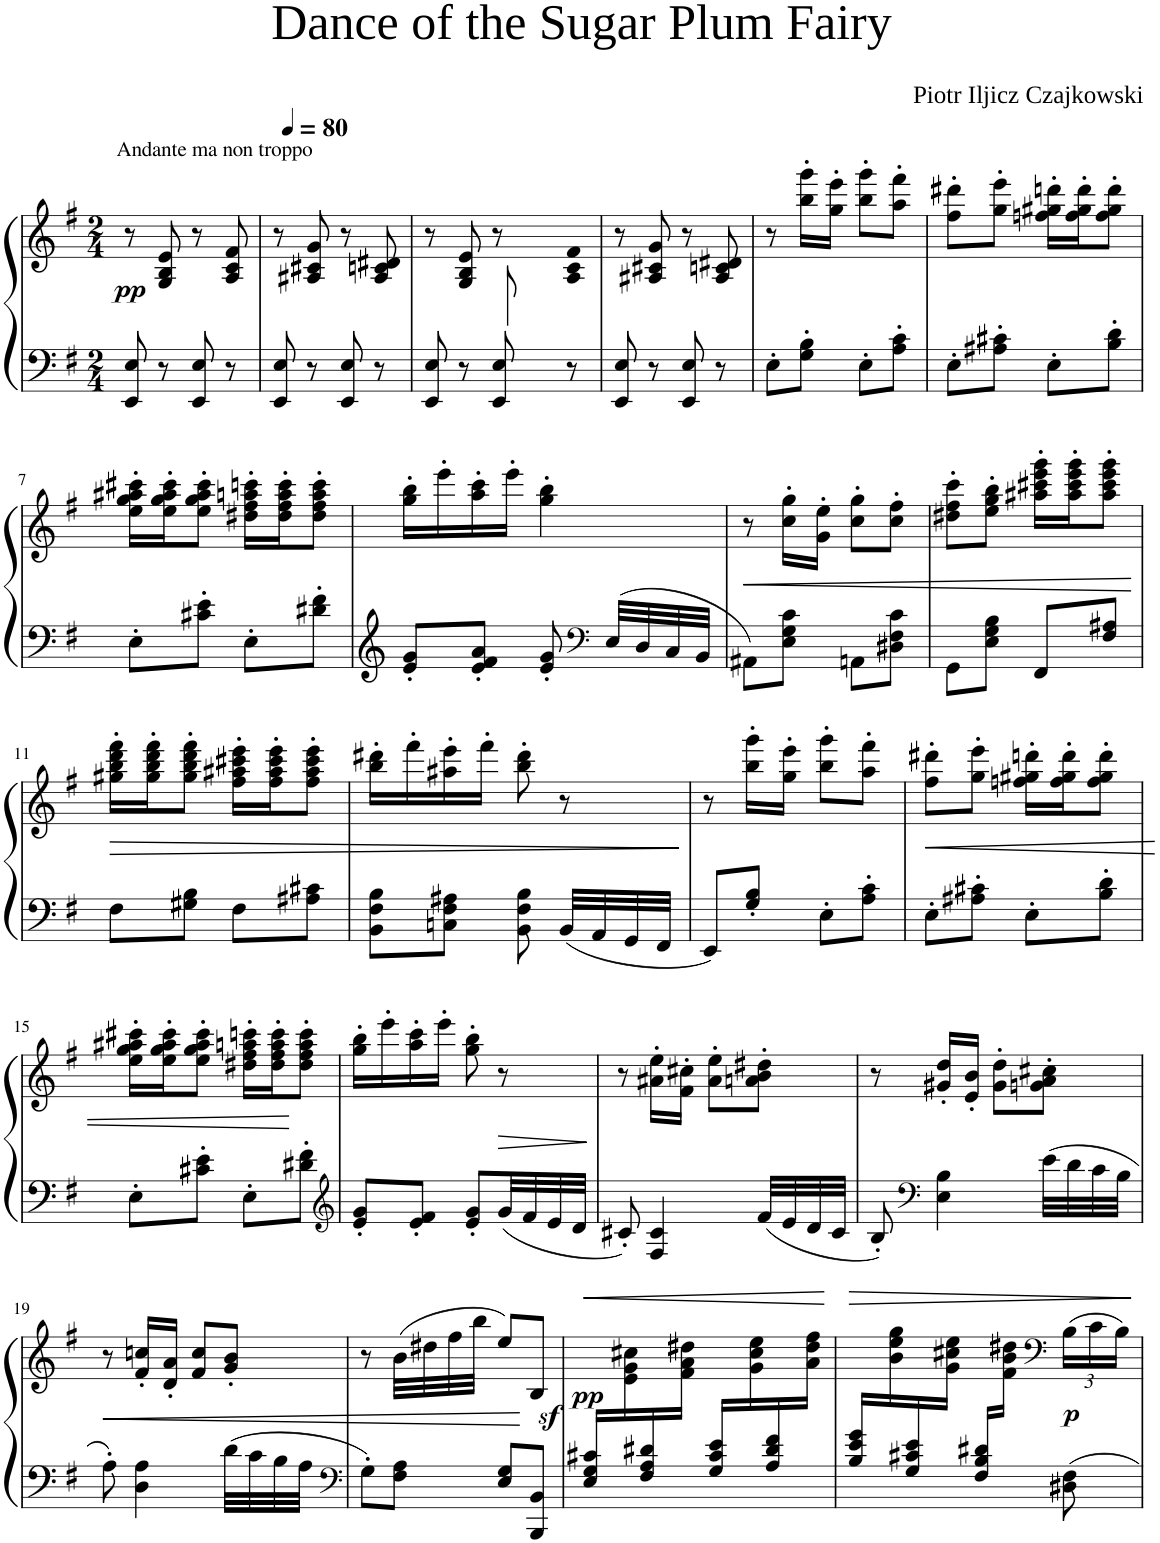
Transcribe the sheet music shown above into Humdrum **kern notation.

**kern	**kern	**dynam
*part1	*part1	*part1
*staff2	*staff1	*staff1/2
*I"Piano	*	*
*I'Pno	*	*
*clefF4	*clefG2	*
*k[f#]	*k[f#]	*
*M2/4	*M2/4	*
*MM80	*MM80	*
=1	=1	=1
!	!LO:TX:a:t=Andante ma non troppo	!
!	!	!LO:DY:b
8EE/ 8E/	8r	pp
8r	8G/ 8B/ 8e/	.
8EE/ 8E/	8r	.
8r	8A/ 8c/ 8f#/	.
=2	=2	=2
8EE/ 8E/	8r	.
8r	8A#X/ 8c#X/ 8g/	.
8EE/ 8E/	8r	.
8r	8A#/ 8cn/ 8d#X/	.
=3	=3	=3
8EE/ 8E/	8r	.
8r	8G/ 8B/ 8e/	.
8EE/ 8E/	8r	.
8r	8A/ 8c/ 8f#/	.
=4	=4	=4
8EE/ 8E/	8r	.
8r	8A#X/ 8c#X/ 8g/	.
8EE/ 8E/	8r	.
8r	8A#/ 8cn/ 8d#X/	.
=5	=5	=5
8E'\L	8r	.
8G\' 8B\'J	16bb\' 16ggg\'LL	.
.	16gg\' 16eee\'JJ	.
8E'\L	8bb\' 8ggg\'L	.
8A\' 8c\'J	8aa\' 8fff#\'J	.
=6	=6	=6
8E'\L	8ff#\' 8ddd#X\'L	.
8A#X\' 8c#X\'J	8gg\' 8eee\'J	.
8E'\L	16ffn\' 16gg#X\' 16dddn\'LL	.
.	16ff\' 16gg#\' 16ddd\'J	.
8B\' 8d\'J	8ff\' 8gg#\' 8ddd\'J	.
!!LO:LB:g=z
=7	=7	=7
8E'\L	16ee\' 16gg\' 16aa#X\' 16ccc#X\'LL	.
.	16ee\' 16gg\' 16aa#\' 16ccc#\'J	.
8c#X\' 8e\'J	8ee\' 8gg\' 8aa#\' 8ccc#\'J	.
8E'\L	16dd#X\' 16ff#\' 16aan\' 16cccn\'LL	.
.	16dd#\' 16ff#\' 16aa\' 16ccc\'J	.
8d#X\' 8f#\'J	8dd#\' 8ff#\' 8aa\' 8ccc\'J	.
=8	=8	=8
8e/' 8g/'L	16gg\' 16bb\'LL	.
.	16eee'\	.
8e/' 8f#/' 8a/'J	16aa\' 16ccc\'	.
.	16eee'\JJ	.
8e/' 8g/'	4gg\' 4bb\'	.
*clefF4	*	*
32E/LLL	.	.
32D/	.	.
32C/	.	.
32BB/JJJ	.	.
=9	=9	=9
!	!	!LO:HP:b
8AA#X\L	8r	<
8E\ 8G\ 8c\J	16cc\' 16gg\'LL	.
.	16g\' 16ee\'JJ	.
8AAn\L	8cc\' 8gg\'L	.
8D#X\ 8F#\ 8c\J	8cc\' 8ff#\'J	.
=10	=10	=10
8GG\L	8dd#X\' 8ff#\' 8ccc\'L	.
8E\ 8G\ 8B\J	8ee\' 8gg\' 8bb\'J	.
8FF#/L	16aa#X\' 16ccc#X\' 16eee\' 16ggg\'LL	.
.	16aa#\' 16ccc#\' 16eee\' 16ggg\'J	.
8F#/ 8A#X/J	8aa#\' 8ccc#\' 8eee\' 8ggg\'J	.
.	.	[
!!LO:LB:g=z
=11	=11	=11
!	!	!LO:HP:b
8F#\L	16gg#X\' 16bb\' 16ddd\' 16fff#\'LL	>
.	16gg#\' 16bb\' 16ddd\' 16fff#\'J	.
8G#X\ 8B\J	8gg#\' 8bb\' 8ddd\' 8fff#\'J	.
8F#\L	16ff#\' 16aa#X\' 16ccc#X\' 16eee\'LL	.
.	16ff#\' 16aa#\' 16ccc#\' 16eee\'J	.
8A#X\ 8c#X\J	8ff#\' 8aa#\' 8ccc#\' 8eee\'J	.
=12	=12	=12
8BB\ 8F#\ 8B\L	16bb\' 16ddd#X\'LL	.
.	16fff#'\	.
8Cn\ 8F#\ 8A#X\J	16aa#X\' 16eee\'	.
.	16fff#'\JJ	.
8BB\ 8F#\ 8B\	8bb\' 8ddd#\'	.
32BB/LLL	8r	.
32AA/	.	.
32GG/	.	.
32FF#/JJJ	.	.
.	.	]
=13	=13	=13
8EE/L	8r	.
8G/' 8B/'J	16bb\' 16ggg\'LL	.
.	16gg\' 16eee\'JJ	.
8E'\L	8bb\' 8ggg\'L	.
8A\' 8c\'J	8aa\' 8fff#\'J	.
=14	=14	=14
!	!	!LO:HP:b
8E'\L	8ff#\' 8ddd#X\'L	<
8A#X\' 8c#X\'J	8gg\' 8eee\'J	.
8E'\L	16ffn\' 16gg#X\' 16dddn\'LL	.
.	16ff\' 16gg#\' 16ddd\'J	.
8B\' 8d\'J	8ff\' 8gg#\' 8ddd\'J	.
!!LO:LB:g=z
=15	=15	=15
8E'\L	16ee\' 16gg\' 16aa#X\' 16ccc#X\'LL	.
.	16ee\' 16gg\' 16aa#\' 16ccc#\'J	.
8c#X\' 8e\'J	8ee\' 8gg\' 8aa#\' 8ccc#\'J	.
8E'\L	16dd#X\' 16ff#\' 16aan\' 16cccn\'LL	.
.	16dd#\' 16ff#\' 16aa\' 16ccc\'J	.
8d#X\' 8f#\'J	8dd#\' 8ff#\' 8aa\' 8ccc\'J	[
=16	=16	=16
*clefG2	*	*
8e/' 8g/'L	16gg\' 16bb\'LL	.
.	16eee'\	.
8e/' 8f#/'J	16aa\' 16ccc\'	.
.	16eee'\JJ	.
8e/' 8g/'L	8gg\' 8bb\'	.
32g/LL	8r	.
32f#/	.	.
32e/	.	.
32d/JJJ	.	.
=17	=17	=17
8c#X'/	8r	.
4F#/ 4c#/	16a#X\' 16ee\'LL	.
.	16f#\' 16cc#X\'JJ	.
.	8a#\' 8ee\'L	.
32f#/LLL	8an\' 8b\' 8dd#X\'J	.
32e/	.	.
32d/	.	.
32c#/JJJ	.	.
=18	=18	=18
8B'/	8r	.
*clefF4	*	*
4E\ 4B\	16g#X/' 16dd/'LL	.
.	16e/' 16b/'JJ	.
.	8g#\' 8dd\'L	.
32e\LLL	8gn\' 8a\' 8cc#X\'J	.
32d\	.	.
32c\	.	.
32B\JJJ	.	.
!!LO:LB:g=z
=19	=19	=19
!	!	!LO:HP:b
8A'\	8r	<
4D\ 4A\	16f#/' 16ccn/'LL	.
.	16d/' 16a/'JJ	.
.	8f#/ 8cc/L	.
32d\LLL	8g/' 8b/'J	.
32c\	.	.
32B\	.	.
32A\JJJ	.	.
=20	=20	=20
*clefF4	*	*
8G'\L	8r	.
8F#\ 8A\J	(32b\LLL	.
.	32dd#X\	.
.	32ff#\	.
.	32bb\JJJ	.
8E/ 8G/L	8ee/L)	.
8BBB/ 8BB/J	8Bz</J	[
=21	=21	=21
!	!	!LO:HP:b=2
*^	*	*
!	!	!	!LO:DY:n=1:b
16E/ 16G/ 16c#X/LL	2ryy	16ryy	< pp
16ryy	.	16e\ 16g\ 16cc#X\	.
16F#/ 16A/ 16d#X/	.	16ryy	.
16ryy	.	16f#\ 16a\ 16dd#X\JJ	.
16G/ 16c#/ 16e/LL	.	16ryy	.
16ryy	.	16g\ 16cc#\ 16ee\	.
16A/ 16d#/ 16f#/	.	16ryy	.
16ryy	.	16a\ 16dd#\ 16ff#\JJ	.
*v	*v	*	*
.	.	[
=22	=22	=22
!	!	!LO:HP:b
*	*^	*
16B/ 16e/ 16g/LL	8ryy	16ryy	>
16ryy	.	16b\ 16ee\ 16gg\	.
16G/ 16c#X/ 16e/	8ryy	16ryy	.
16ryy	.	16g\ 16cc#X\ 16ee\JJ	.
16F#/ 16B/ 16d#X/LL	8ryy	16ryy	.
16ryy	.	16f#\ 16b\ 16dd#X\JJ	.
*	*clefF4	*	*
*	*Xbrackettup	*	*
!	!	!	!LO:DY:b
8D#X\ 8F#\	(24B\LL	8ryy	p
.	24c\	.	.
.	24B\JJ)	.	.
*	*v	*v	*
.	.	]
=	=	=
*-	*-	*-
